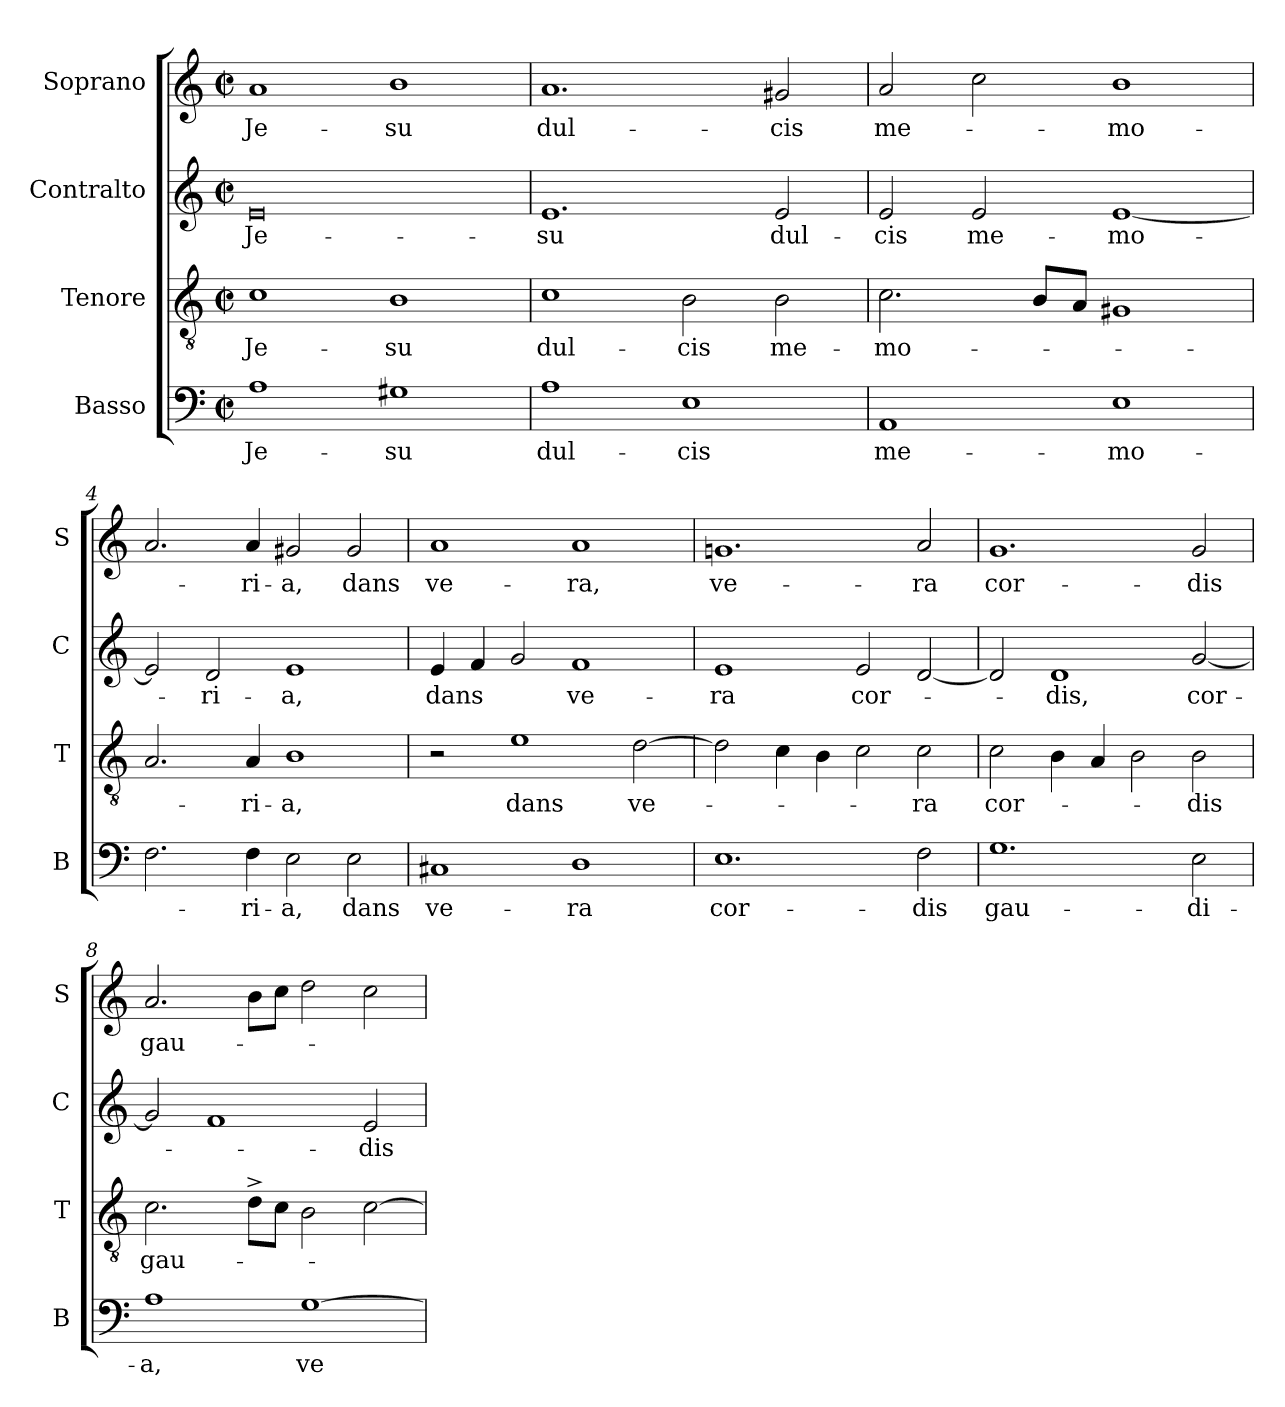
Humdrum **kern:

**kern	**text	**kern	**text	**kern	**text	**kern	**text
*part4	*part4	*part3	*part3	*part2	*part2	*part1	*part1
*staff4	*staff4	*staff3	*staff3	*staff2	*staff2	*staff1	*staff1
*I"Basso	*	*I"Tenore	*	*I"Contralto	*	*I"Soprano	*
*I'B	*	*I'T	*	*I'C	*	*I'S	*
*clefF4	*	*clefGv2	*	*clefG2	*	*clefG2	*
*k[]	*	*k[]	*	*k[]	*	*k[]	*
*C:	*	*C:	*	*C:	*	*C:	*
*M2/2	*	*M2/2	*	*M2/2	*	*M2/2	*
*met(c|)	*	*met(c|)	*	*met(c|)	*	*met(c|)	*
=1	=1	=1	=1	=1	=1	=1	=1
!	!LO:LY:b	!	!LO:LY:b	!	!LO:LY:b:rj	!	!LO:LY:b
1A	Je-	1c	Je-	0e	Je-	1a	Je-
!	!LO:LY:b	!	!LO:LY:b	!	!	!	!LO:LY:b
1G#X	-su	1B	-su	.	.	1b	-su
=2	=2	=2	=2	=2	=2	=2	=2
!	!LO:LY:b	!	!LO:LY:b	!	!LO:LY:b	!	!LO:LY:b
1A	dul-	1c	dul-	1.e	-su	1.a	dul-
!	!LO:LY:b	!	!LO:LY:b	!	!	!	!
1E	-cis	2B\	-cis	.	.	.	.
!	!	!	!LO:LY:b	!	!LO:LY:b	!	!LO:LY:b
.	.	2B\	me-	2e/	dul-	2g#X/	-cis
=3	=3	=3	=3	=3	=3	=3	=3
!	!LO:LY:b	!	!LO:LY:b	!	!LO:LY:b	!	!LO:LY:b
1AA	me-	2.c\	-mo-	2e/	-cis	2a/	me-
!	!	!	!	!	!LO:LY:b	!	!
.	.	.	.	2e/	me-	2cc\	.
.	.	8B/L	.	.	.	.	.
.	.	8A/J	.	.	.	.	.
!	!LO:LY:b	!	!	!	!LO:LY:b	!	!LO:LY:b
1E	-mo-	1G#X	.	[<1e	-mo-	1b	-mo-
=4	=4	=4	=4	=4	=4	=4	=4
2.F\	.	2.A/	.	2e/]	.	2.a/	.
!	!	!	!	!	!LO:LY:b	!	!
.	.	.	.	2d/	-ri-	.	.
!	!LO:LY:b	!	!LO:LY:b	!	!	!	!LO:LY:b
4F\	-ri-	4A/	-ri-	.	.	4a/	-ri-
!	!LO:LY:b	!	!LO:LY:b	!	!LO:LY:b	!	!LO:LY:b
2E\	-a,	1B	-a,	1e	-a,	2g#X/	-a,
!	!LO:LY:b	!	!	!	!	!	!LO:LY:b
2E\	dans	.	.	.	.	2g#/	dans
=5	=5	=5	=5	=5	=5	=5	=5
!	!LO:LY:b	!	!	!	!LO:LY:b	!	!LO:LY:b
1C#X	ve-	2r	.	4e/	dans	1a	ve-
.	.	.	.	4f/	.	.	.
!	!	!	!LO:LY:b	!	!	!	!
.	.	1e	dans	2g/	.	.	.
!	!LO:LY:b	!	!	!	!LO:LY:b	!	!LO:LY:b
1D	-ra	.	.	1f	ve-	1a	-ra,
!	!	!	!LO:LY:b	!	!	!	!
.	.	[<2d\	ve-	.	.	.	.
!!LO:LB:g=z
=6	=6	=6	=6	=6	=6	=6	=6
!	!LO:LY:b	!	!	!	!LO:LY:b	!	!LO:LY:b
1.E	cor-	2d\]	.	1e	-ra	1.gn	ve-
.	.	4c\	.	.	.	.	.
.	.	4B\	.	.	.	.	.
!	!	!	!	!	!LO:LY:b	!	!
.	.	2c\	.	2e/	cor-	.	.
!	!LO:LY:b	!	!LO:LY:b	!	!	!	!LO:LY:b
2F\	-dis	2c\	-ra	[<2d/	.	2a/	-ra
=7	=7	=7	=7	=7	=7	=7	=7
!	!LO:LY:b	!	!LO:LY:b	!	!	!	!LO:LY:b
1.G	gau-	2c\	cor-	2d/]	.	1.g	cor-
!	!	!	!	!	!LO:LY:b	!	!
.	.	4B\	.	1d	-dis,	.	.
.	.	4A/	.	.	.	.	.
.	.	2B\	.	.	.	.	.
!	!LO:LY:b	!	!LO:LY:b	!	!LO:LY:b	!	!LO:LY:b
2E\	-di-	2B\	-dis	[<2g/	cor-	2g/	-dis
=8	=8	=8	=8	=8	=8	=8	=8
!	!LO:LY:b	!	!LO:LY:b	!	!	!	!LO:LY:b
1A	-a,	2.c\	gau-	2g/]	.	2.a/	gau-
.	.	.	.	1f	.	.	.
.	.	8d^>\L	.	.	.	8b\L	.
.	.	8c\J	.	.	.	8cc\J	.
!	!LO:LY:b	!	!	!	!	!	!
[>1G	ve-	2B\	.	.	.	2dd\	.
!	!	!	!	!	!LO:LY:b	!	!
.	.	[>2c\	.	2e/	-dis	2cc\	.
=	=	=	=	=	=	=	=
*-	*-	*-	*-	*-	*-	*-	*-
